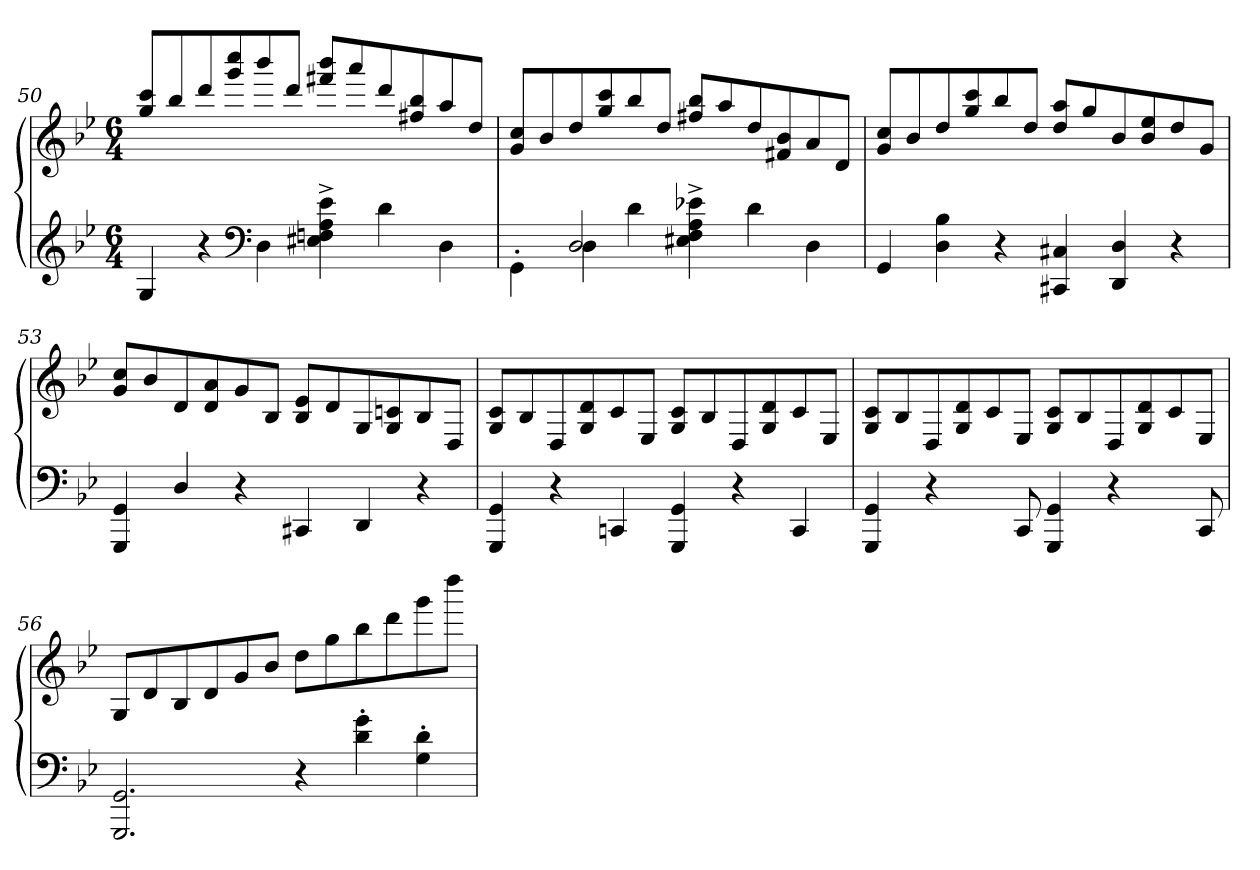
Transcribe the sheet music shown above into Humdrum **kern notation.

**kern	**kern
*part2	*part1
*staff2	*staff1
*clefG2	*clefG2
*k[b-e-]	*k[b-e-]
*M6/4	*M6/4
=50	=50
4G	8ccc/ 8ggL
.	8bb-
4r	8ddd
.	8cccc 8ggg
*clefF4	*
4D	8bbb-
.	8dddJ
4e-^> 4A^> 4Fn^> 4E#X^>	8bbb-/ 8fff#XL
.	8aaa
4d	8ddd
.	8bb- 8ff#
4D	8aa
.	8ddJ
=51	=51
*^	*
4ryy	4GG'>\	8cc/ 8gL
.	.	8b-
2D	4D	8dd
.	.	8ccc 8gg
.	4d	8bb-
.	.	8ddJ
2.ryy	4e-X^> 4A^> 4F^> 4E#X^>	8bb-/ 8ff#XL
.	.	8aa
.	4d	8dd
.	.	8b- 8f#
.	4D	8a
.	.	8dJ
*v	*v	*
=52	=52
4GG	8cc/ 8gL
.	8b-
4B- 4D	8dd
.	8ccc 8gg
4r	8bb-
.	8ddJ
4C#X 4CC#X	8aa/ 8ddL
.	8gg
4D 4DD	8b-
.	8ee- 8b-
4r	8dd
.	8gJ
=53	=53
4GG 4GGG	8cc 8gL
.	8b-
4D/	8d
.	8a 8d
4r	8g
.	8B-J
4CC#X	8e- 8B-L
.	8d
4DD/	8G
.	8cn 8G
4r	8B-
.	8DJ
=54	=54
4GG/ 4GGG	8c 8GL
.	8B-
4r	8D
.	8d 8G
4CCn/	8c
.	8E-J
4GG/ 4GGG	8c 8GL
.	8B-
4r	8D
.	8d 8G
4CC/	8c
.	8E-J
=55	=55
4GG/ 4GGG	8c 8GL
.	8B-
4r	8D
.	8d 8G
8ryy	8c
8CC/	8E-J
4GG/ 4GGG	8c 8GL
.	8B-
4r	8D
.	8d 8G
8ryy	8c
8CC/	8E-J
=56	=56
2.GG/ 2.GGG	8GL
.	8d
.	8B-
.	8d
.	8g
.	8b-J
4r	8ddL
.	8gg
4g'> 4d'>	8bb-
.	8ddd
4d'> 4G'>	8ggg
.	8ddddJ
=	=
*-	*-
